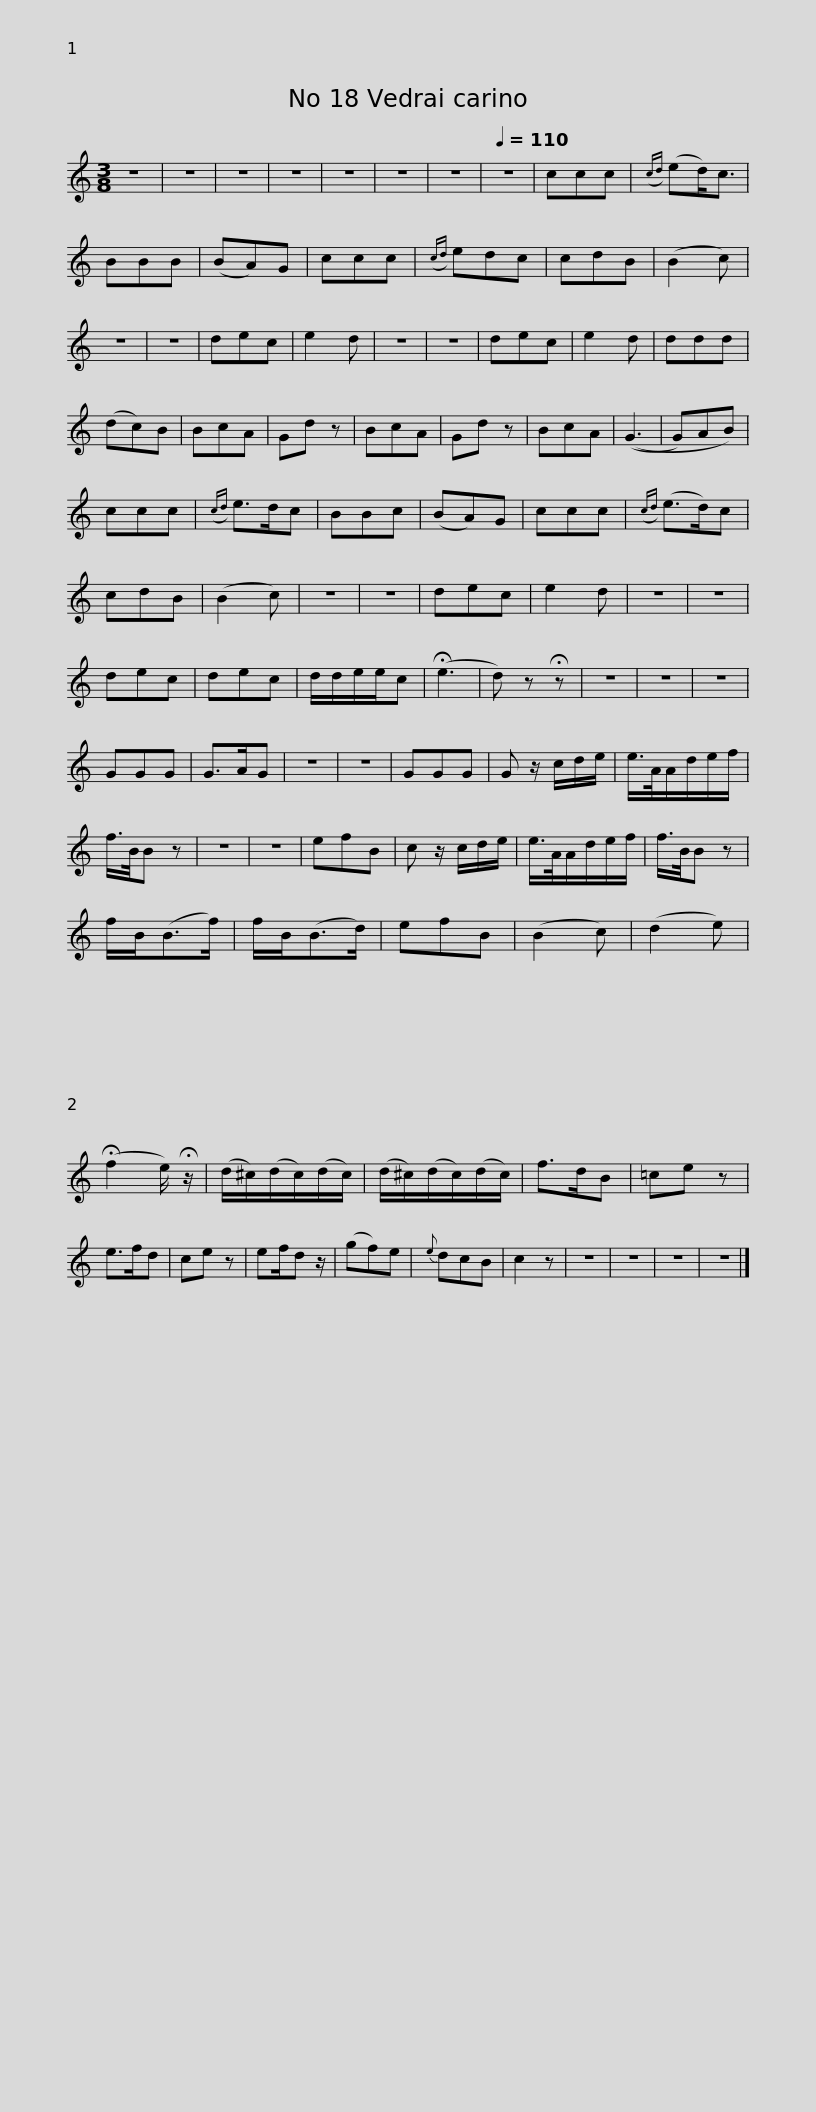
X:1
L:1/8
M:3/8
I:linebreak $
K:C
V:1 treble
V:1
 z3 | z3 | z3 | z3 | z3 | %5
 z3 | z3 |$[Q:1/4=110] z3 | ccc |({cd)} (ed<)c | %10
 BBB | (BA)G | ccc |({cd)} edc |$ cdB | %15
 (B2 c) | z3 | z3 | dec | e2 d | %20
 z3 |$ z3 | dec | e2 d | ddd | %25
 (dc)B | BcA | Gd z |$ BcA | Gd z | %30
 BcA | ((G3 | G)AB) | ccc |({cd)} e>dc |$ %35
 BBc | (BA)G | ccc |({cd)} (e>d)c | cdB | %40
 (B2 c) |$ z3 | z3 | dec | e2 d | %45
 z3 | z3 |$ dec | dec | d/d/e/e/c | %50
 (!fermata!e3 | d) z !fermata!z |$ z3 | z3 | z3 | %55
 GGG | G>AG |$ z3 | z3 | GGG | %60
 G z/ c/d/e/ |$ e/>A/A/d/e/f/ | f/>B/B z | z3 | z3 | %65
 efB |$ c z/ c/d/e/ | e/>A/A/d/e/f/ | f/>B/B z |$ f/B<(Bf/) | %70
 f/B<(Bd/) | efB | (B2 c) | (d2 e) | (!fermata!f2 e/) !fermata!z/ |$ %75
 (d/^c/)(d/c/)(d/c/) | (d/^c/)(d/c/)(d/c/) | f>dB | =ce z | e>fd | %80
 ce z |$ ef/d z/ | (gf)e |{e} dcB | c2 z | %85
 z3 | z3 | z3 | z3 |] %89
